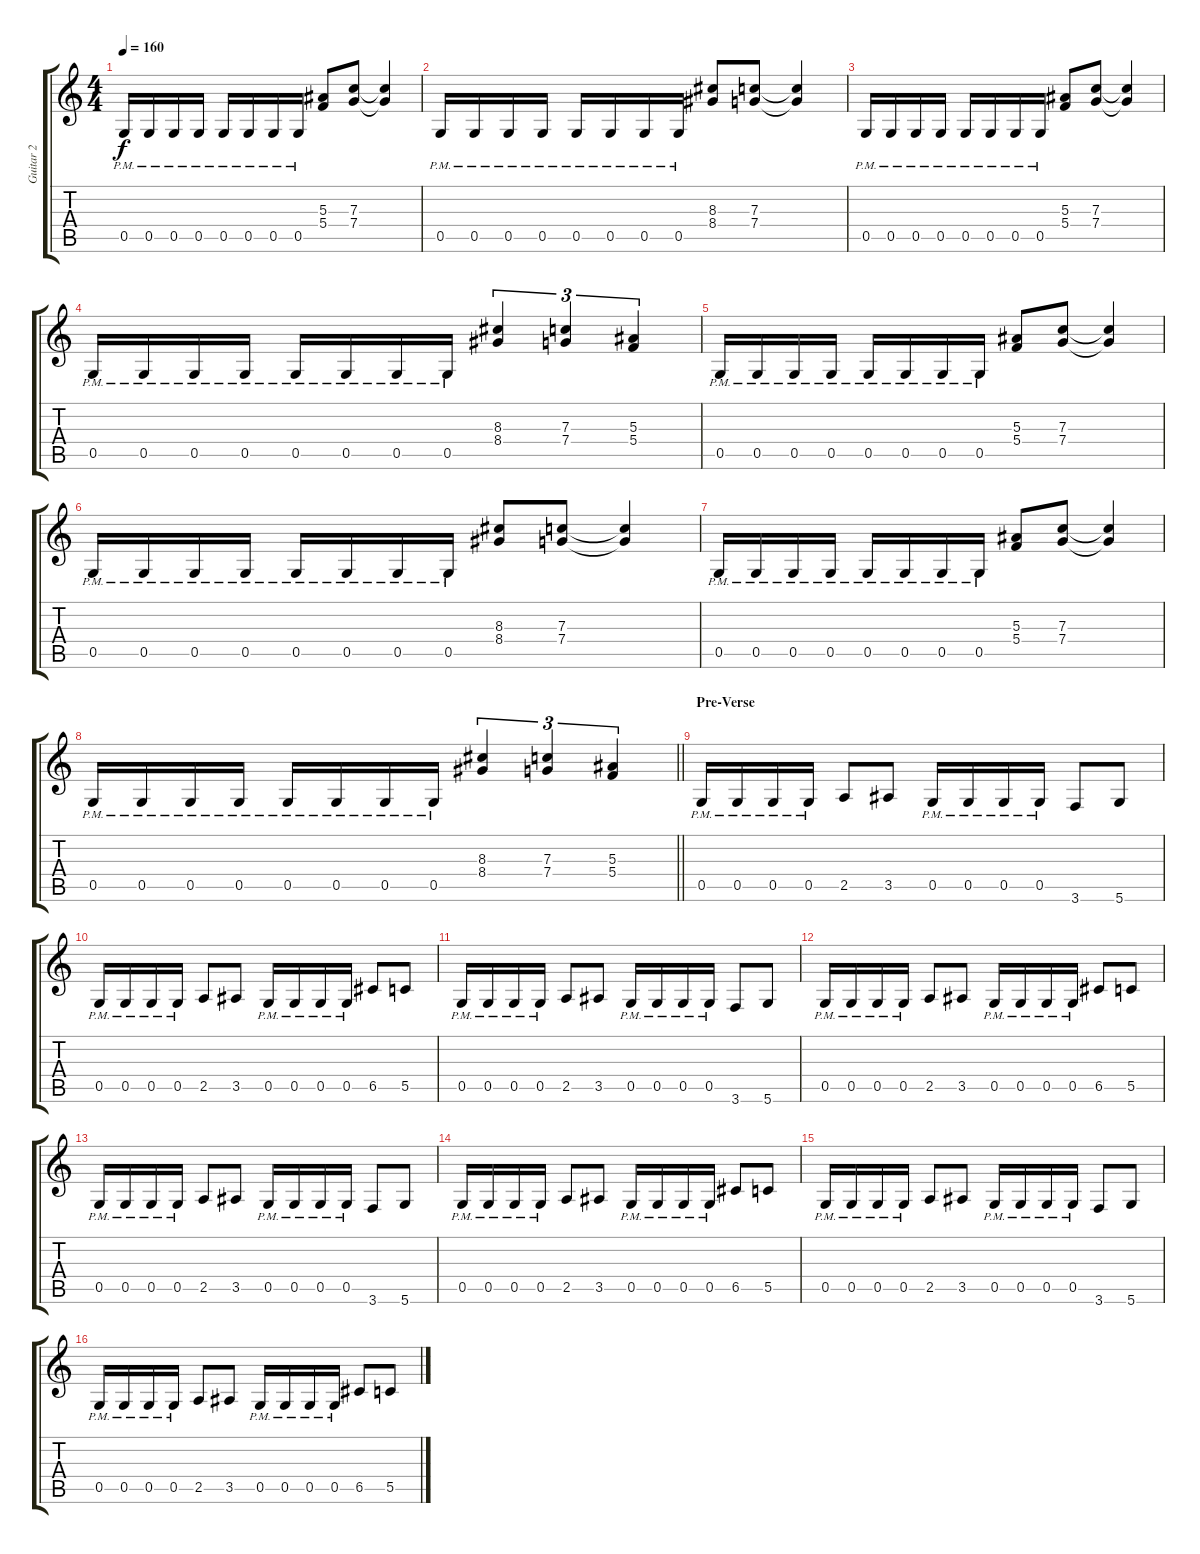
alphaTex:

\track ("Guitar 2" "Guitar 2") {instrument distortionguitar}
\staff {score tabs}
\tuning (D4 A3 F3 C3 G2 D2) {hide}
\ts (4 4)
\section ("" "")
\tempo 160
\clef g2
\ks c
0.5{pm}.16{dy f} 0.5{pm}.16 0.5{pm}.16 0.5{pm}.16 0.5{pm}.16 0.5{pm}.16 0.5{pm}.16 0.5{pm}.16 (5.3 5.4).8 (7.3 7.4).8 (7.3{t} 7.4{t}).4 |
0.5{pm}.16 0.5{pm}.16 0.5{pm}.16 0.5{pm}.16 0.5{pm}.16 0.5{pm}.16 0.5{pm}.16 0.5{pm}.16 (8.3 8.4).8 (7.3 7.4).8 (7.3{t} 7.4{t}).4 |
0.5{pm}.16 0.5{pm}.16 0.5{pm}.16 0.5{pm}.16 0.5{pm}.16 0.5{pm}.16 0.5{pm}.16 0.5{pm}.16 (5.3 5.4).8 (7.3 7.4).8 (7.3{t} 7.4{t}).4 |
0.5{pm}.16 0.5{pm}.16 0.5{pm}.16 0.5{pm}.16 0.5{pm}.16 0.5{pm}.16 0.5{pm}.16 0.5{pm}.16 (8.3 8.4).4{tu (3 2)} (7.3 7.4).4{tu (3 2)} (5.3 5.4).4{tu (3 2)} |
0.5{pm}.16 0.5{pm}.16 0.5{pm}.16 0.5{pm}.16 0.5{pm}.16 0.5{pm}.16 0.5{pm}.16 0.5{pm}.16 (5.3 5.4).8 (7.3 7.4).8 (7.3{t} 7.4{t}).4 |
0.5{pm}.16 0.5{pm}.16 0.5{pm}.16 0.5{pm}.16 0.5{pm}.16 0.5{pm}.16 0.5{pm}.16 0.5{pm}.16 (8.3 8.4).8 (7.3 7.4).8 (7.3{t} 7.4{t}).4 |
0.5{pm}.16 0.5{pm}.16 0.5{pm}.16 0.5{pm}.16 0.5{pm}.16 0.5{pm}.16 0.5{pm}.16 0.5{pm}.16 (5.3 5.4).8 (7.3 7.4).8 (7.3{t} 7.4{t}).4 |
\barLineRight lightlight
0.5{pm}.16 0.5{pm}.16 0.5{pm}.16 0.5{pm}.16 0.5{pm}.16 0.5{pm}.16 0.5{pm}.16 0.5{pm}.16 (8.3 8.4).4{tu (3 2)} (7.3 7.4).4{tu (3 2)} (5.3 5.4).4{tu (3 2)} |
\section ("" "Pre-Verse")
0.5{pm}.16 0.5{pm}.16 0.5{pm}.16 0.5{pm}.16 2.5.8 3.5.8 0.5{pm}.16 0.5{pm}.16 0.5{pm}.16 0.5{pm}.16 3.6.8 5.6.8 |
0.5{pm}.16 0.5{pm}.16 0.5{pm}.16 0.5{pm}.16 2.5.8 3.5.8 0.5{pm}.16 0.5{pm}.16 0.5{pm}.16 0.5{pm}.16 6.5.8 5.5.8 |
0.5{pm}.16 0.5{pm}.16 0.5{pm}.16 0.5{pm}.16 2.5.8 3.5.8 0.5{pm}.16 0.5{pm}.16 0.5{pm}.16 0.5{pm}.16 3.6.8 5.6.8 |
0.5{pm}.16 0.5{pm}.16 0.5{pm}.16 0.5{pm}.16 2.5.8 3.5.8 0.5{pm}.16 0.5{pm}.16 0.5{pm}.16 0.5{pm}.16 6.5.8 5.5.8 |
0.5{pm}.16 0.5{pm}.16 0.5{pm}.16 0.5{pm}.16 2.5.8 3.5.8 0.5{pm}.16 0.5{pm}.16 0.5{pm}.16 0.5{pm}.16 3.6.8 5.6.8 |
0.5{pm}.16 0.5{pm}.16 0.5{pm}.16 0.5{pm}.16 2.5.8 3.5.8 0.5{pm}.16 0.5{pm}.16 0.5{pm}.16 0.5{pm}.16 6.5.8 5.5.8 |
0.5{pm}.16 0.5{pm}.16 0.5{pm}.16 0.5{pm}.16 2.5.8 3.5.8 0.5{pm}.16 0.5{pm}.16 0.5{pm}.16 0.5{pm}.16 3.6.8 5.6.8 |
0.5{pm}.16 0.5{pm}.16 0.5{pm}.16 0.5{pm}.16 2.5.8 3.5.8 0.5{pm}.16 0.5{pm}.16 0.5{pm}.16 0.5{pm}.16 6.5.8 5.5.8
